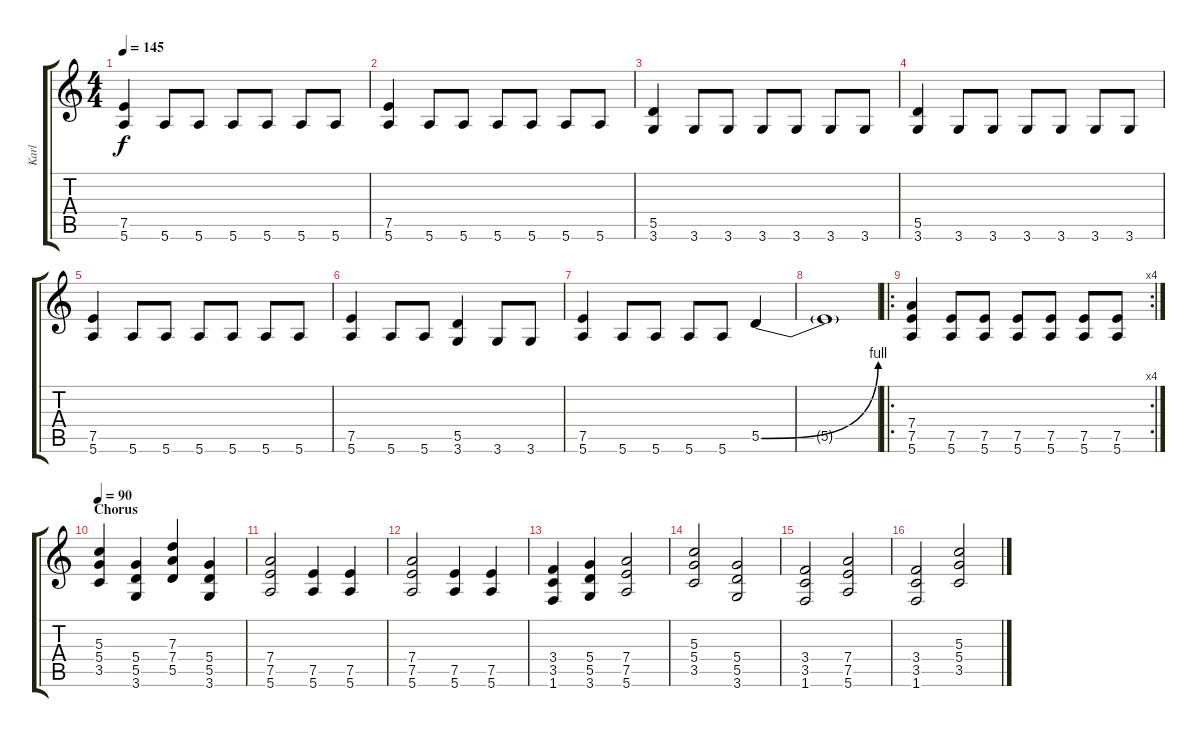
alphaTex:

\track ("Karl" "Karl") {instrument overdrivenguitar}
\staff {score tabs}
\tuning (E4 B3 G3 D3 A2 E2) {hide}
\ts (4 4)
\tempo 145
\clef g2
\ks c
(7.5 5.6).4{dy f} 5.6.8 5.6.8 5.6.8 5.6.8 5.6.8 5.6.8 |
(7.5 5.6).4 5.6.8 5.6.8 5.6.8 5.6.8 5.6.8 5.6.8 |
(5.5 3.6).4 3.6.8 3.6.8 3.6.8 3.6.8 3.6.8 3.6.8 |
(5.5 3.6).4 3.6.8 3.6.8 3.6.8 3.6.8 3.6.8 3.6.8 |
(7.5 5.6).4 5.6.8 5.6.8 5.6.8 5.6.8 5.6.8 5.6.8 |
(7.5 5.6).4 5.6.8 5.6.8 (5.5 3.6).4 3.6.8 3.6.8 |
(7.5 5.6).4 5.6.8 5.6.8 5.6.8 5.6.8 5.5{be (bend 0 0 60 4)}.4 |
5.5{t}.1 |
\ro
\rc 4
(7.4 7.5 5.6).4 (7.5 5.6).8 (7.5 5.6).8 (7.5 5.6).8 (7.5 5.6).8 (7.5 5.6).8 (7.5 5.6).8 |
\section ("" "Chorus")
\tempo 90
(5.3 5.4 3.5).4 (5.4 5.5 3.6).4 (7.3 7.4 5.5).4 (5.4 5.5 3.6).4 |
(7.4 7.5 5.6).2 (7.5 5.6).4 (7.5 5.6).4 |
(7.4 7.5 5.6).2 (7.5 5.6).4 (7.5 5.6).4 |
(3.4 3.5 1.6).4 (5.4 5.5 3.6).4 (7.4 7.5 5.6).2 |
(5.3 5.4 3.5).2 (5.4 5.5 3.6).2 |
(3.4 3.5 1.6).2 (7.4 7.5 5.6).2 |
(3.4 3.5 1.6).2 (5.3 5.4 3.5).2
